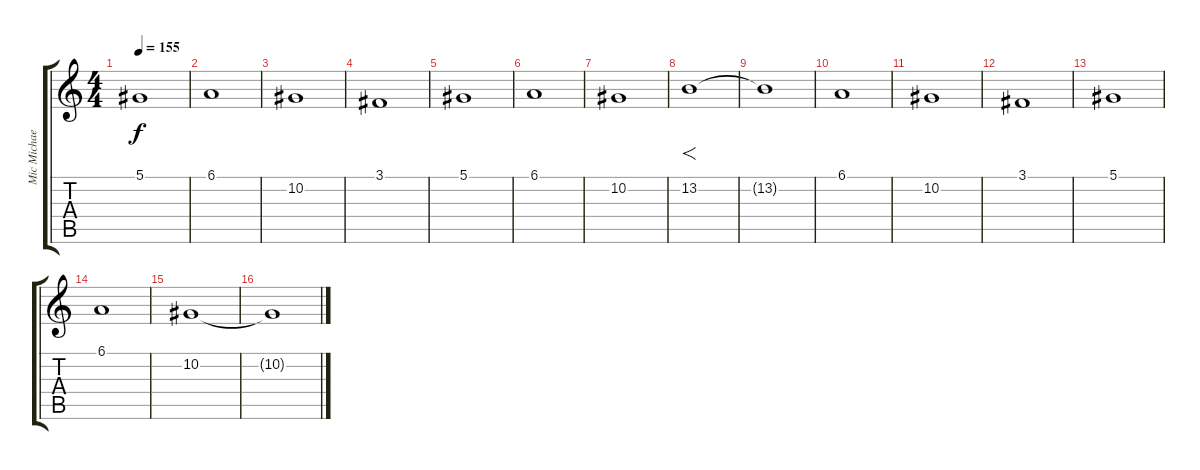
\track ("Mic Michaeli" "Mic Michae") {instrument lead1square}
\staff {score tabs}
\tuning (Eb4 Bb3 Gb3 Db3 Ab2 Eb2) {hide}
\ts (4 4)
\tempo 155
\clef g2
\ks c
5.1.1{dy f volume 4} |
6.1.1 |
10.2.1 |
3.1.1 |
5.1.1 |
6.1.1 |
10.2.1 |
13.2.1{f volume 9} |
13.2{t}.1 |
6.1.1{volume 4} |
10.2.1 |
3.1.1 |
5.1.1 |
6.1.1 |
10.2.1 |
10.2{t}.1
